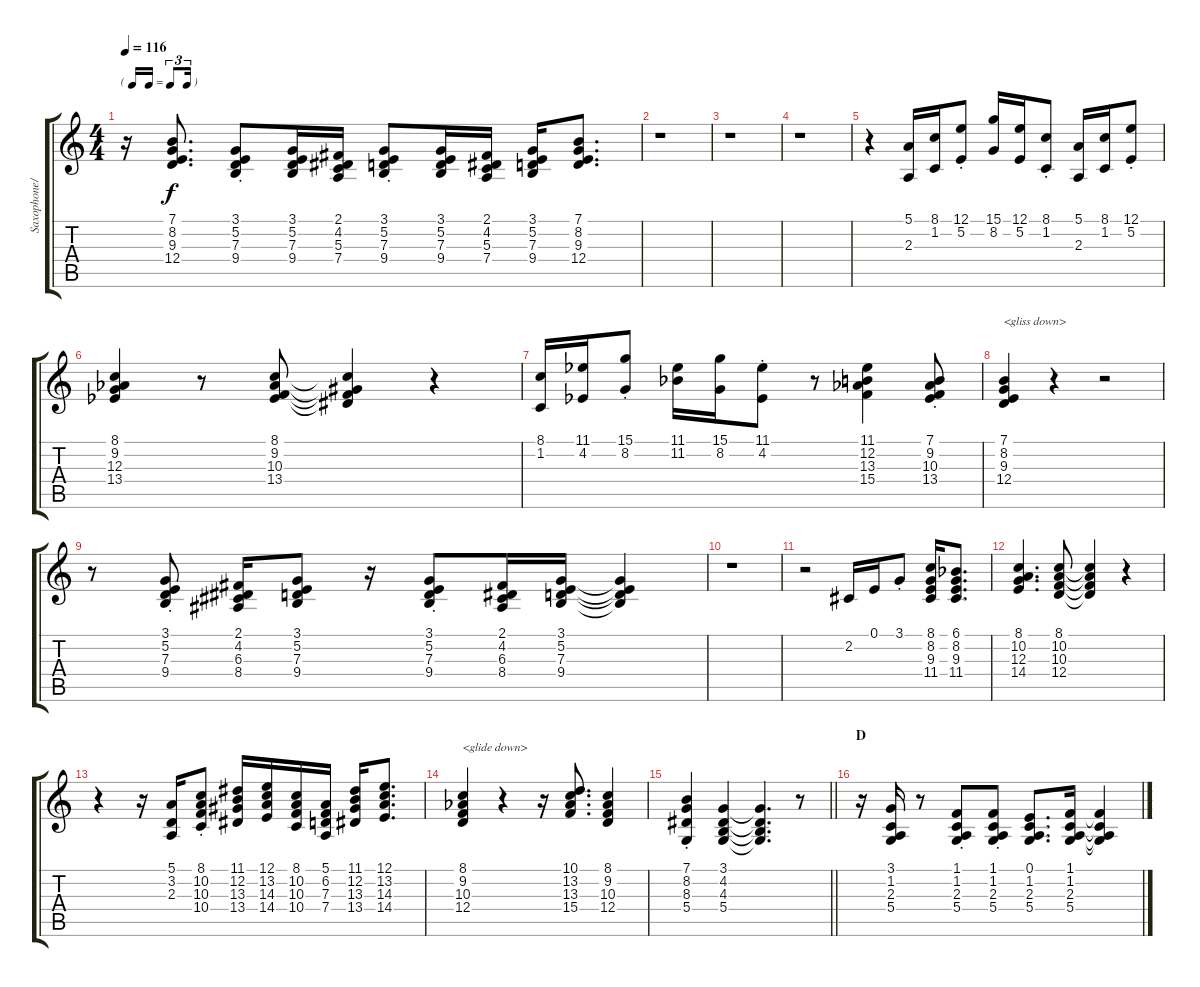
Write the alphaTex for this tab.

\track ("Saxophone/Flute" "Saxophone/") {instrument flute}
\staff {score tabs}
\tuning (E4 B3 G3 D3 A2 E2) {hide}
\ts (4 4)
\tf triplet16th
\tempo 116
\clef g2
\ks c
r.16{dy f} (7.1 8.2 9.3 12.4).8{d} (3.1{st} 5.2{st} 7.3{st} 9.4{st}).8 (3.1 5.2 7.3 9.4).16 (2.1 4.2 5.3 7.4).16 (3.1{st} 5.2{st} 7.3{st} 9.4{st}).8 (3.1 5.2 7.3 9.4).16 (2.1 4.2 5.3 7.4).16 (3.1 5.2 7.3 9.4).16 (7.1 8.2 9.3 12.4).8{d} |
r.1 |
r.1 |
r.1 |
r.4 (5.1 2.3).16 (8.1 1.2).16 (12.1{st} 5.2{st}).8 (15.1 8.2).16 (12.1 5.2).16 (8.1{st} 1.2{st}).8 (5.1 2.3).16 (8.1 1.2).16 (12.1{st} 5.2{st}).8 |
(8.1 9.2{acc b} 12.3 13.4{acc b}).4 r.8 (8.1 9.2{acc b} 10.3 13.4{acc b}).8 (8.1{t} 9.2{t} 10.3{t} 13.4{t}).4 r.4 |
(8.1 1.2).16 (11.1{acc b} 4.2{acc b}).16 (15.1{st} 8.2{st}).8 (11.1{acc b} 11.2{acc b}).16 (15.1 8.2).16 (11.1{st acc b} 4.2{st acc b}).8 r.8 (11.1{acc b} 12.2 13.3{acc b} 15.4).4 (7.1{st} 9.2{st acc b} 10.3{st} 13.4{st acc b}).8 |
(7.1 8.2 9.3 12.4).4{txt "<gliss down>"} r.4 r.2 |
r.8 (3.1{st} 5.2{st} 7.3{st} 9.4{st}).8 (2.1 4.2 6.3 8.4).16 (3.1 5.2 7.3 9.4).8 r.16 (3.1{st} 5.2{st} 7.3{st} 9.4{st}).8 (2.1 4.2 6.3 8.4).16 (3.1 5.2 7.3 9.4).16 (3.1{t} 5.2{t} 7.3{t} 9.4{t}).4 |
r.1 |
r.2 2.2.16 0.1.16 3.1{st}.8 (8.1 8.2 9.3 11.4).16 (6.1{acc b} 8.2 9.3 11.4).8{d} |
(8.1 10.2 12.3 14.4).4{d} (8.1 10.2 10.3 12.4).8 (8.1{t} 10.2{t} 10.3{t} 12.4{t}).4 r.4 |
r.4 r.16 (5.1 3.2 2.3).16 (8.1{st} 10.2{st} 10.3{st} 10.4{st}).8 (11.1 12.2 13.3 13.4).16 (12.1 13.2 14.3 14.4).16 (8.1 10.2 10.3 10.4).16 (5.1 6.2 7.3 7.4).16 (11.1 12.2 13.3 13.4).16 (12.1 13.2 14.3 14.4).8{d} |
(8.1 9.2{acc b} 10.3 12.4).4{txt "<glide down>"} r.4 r.16 (10.1 13.2 13.3{acc b} 15.4).8{d} (8.1 9.2{acc b} 10.3 12.4).4 |
\barLineRight lightlight
(7.1{st} 8.2{st} 8.3{st} 5.4{st}).4 (3.1 4.2 4.3 5.4).4 (3.1{t} 4.2{t} 4.3{t} 5.4{t}).4{d} r.8 |
\section ("" "D")
r.16 (3.1 1.2 2.3 5.4).16 r.8 (1.1{st} 1.2{st} 2.3{st} 5.4{st}).8 (1.1{st} 1.2{st} 2.3{st} 5.4{st}).8 (0.1 1.2 2.3 5.4).8{d} (1.1 1.2 2.3 5.4).16 (1.1{t} 1.2{t} 2.3{t} 5.4{t}).4
